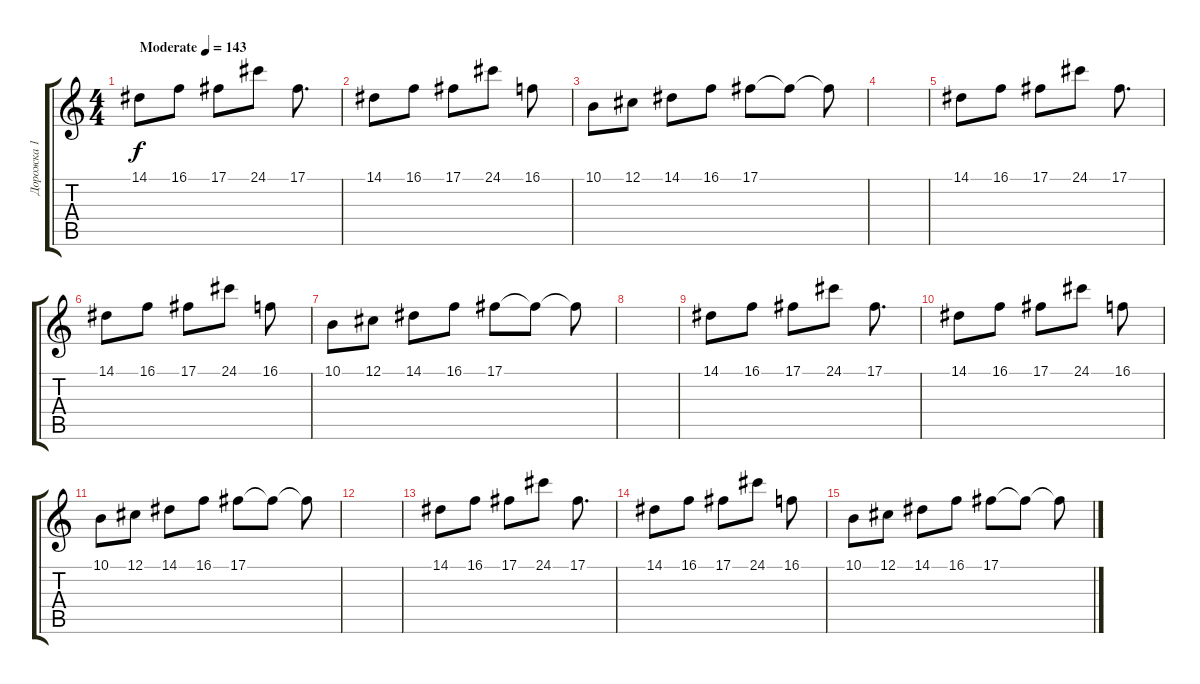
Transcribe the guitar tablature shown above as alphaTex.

\track ("Дорожка 1" "Дорожка 1") {instrument violin}
\staff {score tabs}
\tuning (Db4 Ab3 E3 B2 Gb2 B1) {hide}
\ts (4 4)
\tempo (143 "Moderate")
\clef g2
\ks c
14.1.8{dy f instrument violin} 16.1.8 17.1.8 24.1.8 17.1.8{d} |
14.1.8 16.1.8 17.1.8 24.1.8 16.1.8 |
10.1.8 12.1.8 14.1.8 16.1.8 17.1.8 17.1{t}.8 17.1{t}.8 |
|
14.1.8 16.1.8 17.1.8 24.1.8 17.1.8{d} |
14.1.8 16.1.8 17.1.8 24.1.8 16.1.8 |
10.1.8 12.1.8 14.1.8 16.1.8 17.1.8 17.1{t}.8 17.1{t}.8 |
|
14.1.8 16.1.8 17.1.8 24.1.8 17.1.8{d} |
14.1.8 16.1.8 17.1.8 24.1.8 16.1.8 |
10.1.8 12.1.8 14.1.8 16.1.8 17.1.8 17.1{t}.8 17.1{t}.8 |
|
14.1.8 16.1.8 17.1.8 24.1.8 17.1.8{d} |
14.1.8 16.1.8 17.1.8 24.1.8 16.1.8 |
10.1.8 12.1.8 14.1.8 16.1.8 17.1.8 17.1{t}.8 17.1{t}.8
